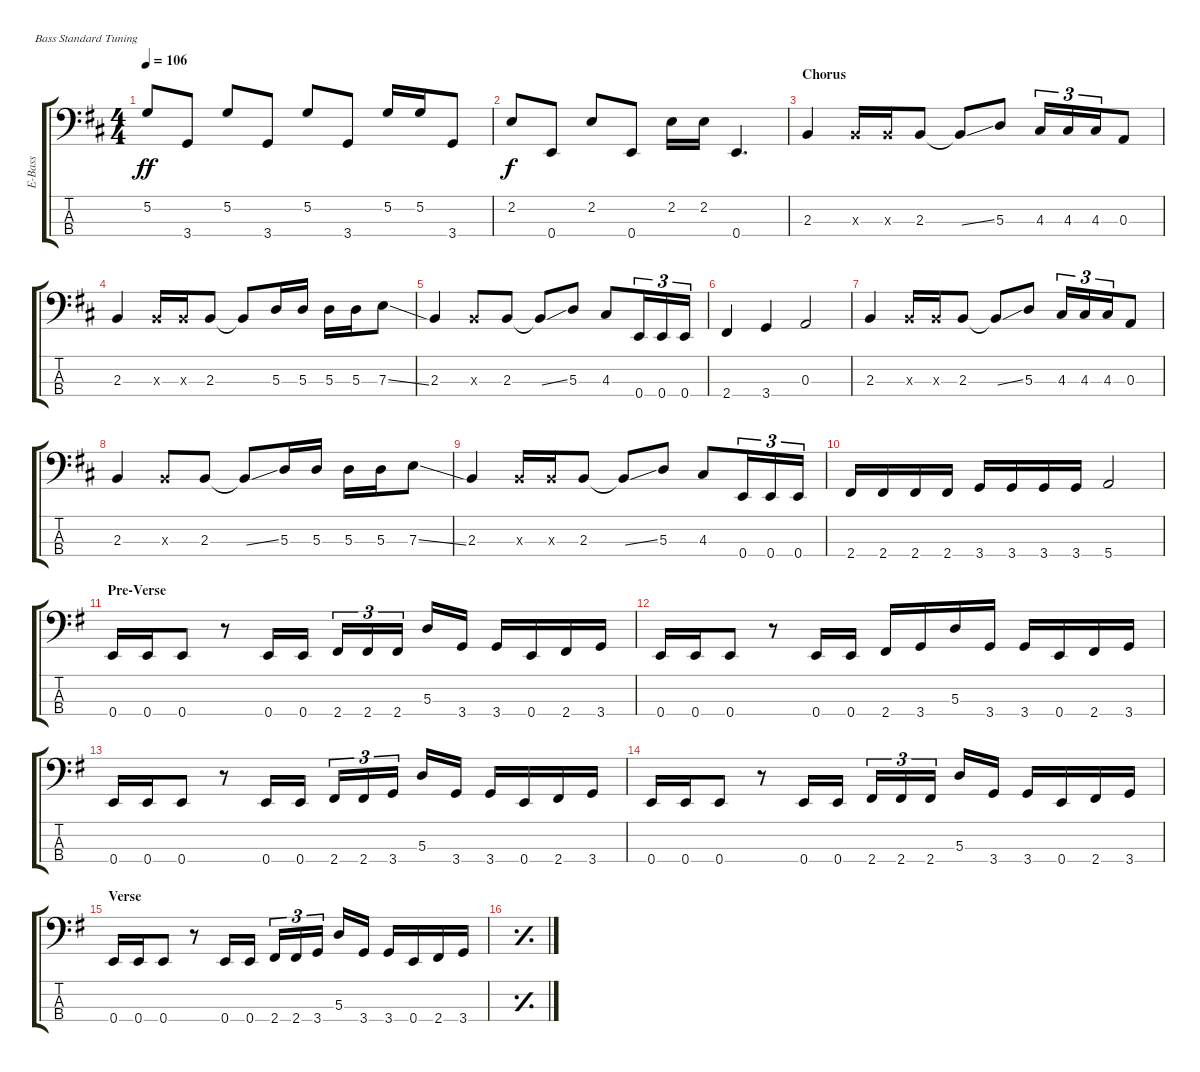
\defaultSystemsLayout 4
\bracketExtendMode groupsimilarinstruments
\otherSystemsTrackNameOrientation horizontal
\track ("Electric Bass" "E-Bass") {multiBarRest instrument electricbassfinger}
\staff {score tabs}
\tuning (G2 D2 A1 E1)
\ts (4 4)
\tempo 106
\clef f4
\ks d
5.2{acc forcenatural}.8{dy ff beam Up} 3.4{acc forcenatural}.8{beam Up} 5.2{acc forcenatural}.8{beam Up} 3.4{acc forcenatural}.8{beam Up} 5.2{acc forcenatural}.8{beam Up} 3.4{acc forcenatural}.8{beam Up} 5.2{acc forcenatural}.16{beam Up} 5.2{acc forcenatural}.16{beam Up} 3.4{acc forcenatural}.8{beam Up} |
2.2{acc forcenatural}.8{dy f beam Up} 0.4{acc forcenatural}.8{beam Up} 2.2{acc forcenatural}.8{beam Up} 0.4{acc forcenatural}.8{beam Up} 2.2{acc forcenatural}.16{beam Down} 2.2{acc forcenatural}.16{beam Down} 0.4{acc forcenatural}.4{d beam Up} |
\section ("" "Chorus")
2.3{acc forcenatural}.4{beam Up} 2.3{x acc forcenatural}.16{beam Up} 2.3{x acc forcenatural}.16{beam Up} 2.3{acc forcenatural}.8{beam Up} 2.3{ss t acc forcenatural}.8{beam Up} 5.3{acc forcenatural}.8{beam Up} 4.3{acc #}.16{tu (3 2) beam Up} 4.3{acc #}.16{tu (3 2) beam Up} 4.3{acc #}.16{tu (3 2) beam Up beam merge} 0.3{acc forcenatural}.8{beam Up} |
2.3{acc forcenatural}.4{beam Up} 2.3{x acc forcenatural}.16{beam Up} 2.3{x acc forcenatural}.16{beam Up} 2.3{acc forcenatural}.8{beam Up} 2.3{t acc forcenatural}.8{beam Up} 5.3{acc forcenatural}.16{beam Up} 5.3{acc forcenatural}.16{beam Up} 5.3{acc forcenatural}.16{beam Down} 5.3{acc forcenatural}.16{beam Down} 7.3{ss acc forcenatural}.8{beam Down} |
2.3{acc forcenatural}.4{beam Up} 2.3{x acc forcenatural}.8{beam Up} 2.3{acc forcenatural}.8{beam Up} 2.3{ss t acc forcenatural}.8{beam Up} 5.3{acc forcenatural}.8{beam Up} 4.3{acc #}.8{beam Up beam merge} 0.4{acc forcenatural}.16{tu (3 2) beam Up} 0.4{acc forcenatural}.16{tu (3 2) beam Up} 0.4{acc forcenatural}.16{tu (3 2) beam Up} |
2.4{acc #}.4{beam Up} 3.4{acc forcenatural}.4{beam Up} 0.3{acc forcenatural}.2{beam Up} |
2.3{acc forcenatural}.4{beam Up} 2.3{x acc forcenatural}.16{beam Up} 2.3{x acc forcenatural}.16{beam Up} 2.3{acc forcenatural}.8{beam Up} 2.3{ss t acc forcenatural}.8{beam Up} 5.3{acc forcenatural}.8{beam Up} 4.3{acc #}.16{tu (3 2) beam Up} 4.3{acc #}.16{tu (3 2) beam Up} 4.3{acc #}.16{tu (3 2) beam Up beam merge} 0.3{acc forcenatural}.8{beam Up} |
2.3{acc forcenatural}.4{beam Up} 2.3{x acc forcenatural}.8{beam Up} 2.3{acc forcenatural}.8{beam Up} 2.3{ss t acc forcenatural}.8{beam Up} 5.3{acc forcenatural}.16{beam Up} 5.3{acc forcenatural}.16{beam Up} 5.3{acc forcenatural}.16{beam Down} 5.3{acc forcenatural}.16{beam Down} 7.3{ss acc forcenatural}.8{beam Down} |
2.3{acc forcenatural}.4{beam Up} 2.3{x acc forcenatural}.16{beam Up} 2.3{x acc forcenatural}.16{beam Up} 2.3{acc forcenatural}.8{beam Up} 2.3{ss t acc forcenatural}.8{beam Up} 5.3{acc forcenatural}.8{beam Up} 4.3{acc #}.8{beam Up beam merge} 0.4{acc forcenatural}.16{tu (3 2) beam Up} 0.4{acc forcenatural}.16{tu (3 2) beam Up} 0.4{acc forcenatural}.16{tu (3 2) beam Up} |
2.4{acc #}.16{beam Up} 2.4{acc #}.16{beam Up} 2.4{acc #}.16{beam Up} 2.4{acc #}.16{beam Up} 3.4{acc forcenatural}.16{beam Up} 3.4{acc forcenatural}.16{beam Up} 3.4{acc forcenatural}.16{beam Up} 3.4{acc forcenatural}.16{beam Up} 5.4{acc forcenatural}.2{beam Up} |
\section ("" "Pre-Verse")
\ks g
0.4{acc forcenatural}.16{beam Up} 0.4{acc forcenatural}.16{beam Up} 0.4{acc forcenatural}.8{beam Up} r.8{beam Up} 0.4{acc forcenatural}.16{beam Up} 0.4{acc forcenatural}.16{beam Up} 2.4{acc #}.16{tu (3 2) beam Up} 2.4{acc #}.16{tu (3 2) beam Up} 2.4{acc #}.16{tu (3 2) beam Up beam splitsecondary} 5.3{acc forcenatural}.16{beam Up} 3.4{acc forcenatural}.16{beam Up} 3.4{acc forcenatural}.16{beam Up} 0.4{acc forcenatural}.16{beam Up} 2.4{acc #}.16{beam Up} 3.4{acc forcenatural}.16{beam Up} |
0.4{acc forcenatural}.16{beam Up} 0.4{acc forcenatural}.16{beam Up} 0.4{acc forcenatural}.8{beam Up} r.8{beam Up} 0.4{acc forcenatural}.16{beam Up} 0.4{acc forcenatural}.16{beam Up} 2.4{acc #}.16{beam Up} 3.4{acc forcenatural}.16{beam Up} 5.3{acc forcenatural}.16{beam Up} 3.4{acc forcenatural}.16{beam Up} 3.4{acc forcenatural}.16{beam Up} 0.4{acc forcenatural}.16{beam Up} 2.4{acc #}.16{beam Up} 3.4{acc forcenatural}.16{beam Up} |
0.4{acc forcenatural}.16{beam Up} 0.4{acc forcenatural}.16{beam Up} 0.4{acc forcenatural}.8{beam Up} r.8{beam Up} 0.4{acc forcenatural}.16{beam Up} 0.4{acc forcenatural}.16{beam Up} 2.4{acc #}.16{tu (3 2) beam Up} 2.4{acc #}.16{tu (3 2) beam Up} 3.4{acc forcenatural}.16{tu (3 2) beam Up beam splitsecondary} 5.3{acc forcenatural}.16{beam Up} 3.4{acc forcenatural}.16{beam Up} 3.4{acc forcenatural}.16{beam Up} 0.4{acc forcenatural}.16{beam Up} 2.4{acc #}.16{beam Up} 3.4{acc forcenatural}.16{beam Up} |
0.4{acc forcenatural}.16{beam Up} 0.4{acc forcenatural}.16{beam Up} 0.4{acc forcenatural}.8{beam Up} r.8{beam Up} 0.4{acc forcenatural}.16{beam Up} 0.4{acc forcenatural}.16{beam Up} 2.4{acc #}.16{tu (3 2) beam Up} 2.4{acc #}.16{tu (3 2) beam Up} 2.4{acc #}.16{tu (3 2) beam Up beam splitsecondary} 5.3{acc forcenatural}.16{beam Up} 3.4{acc forcenatural}.16{beam Up} 3.4{acc forcenatural}.16{beam Up} 0.4{acc forcenatural}.16{beam Up} 2.4{acc #}.16{beam Up} 3.4{acc forcenatural}.16{beam Up} |
\section ("" "Verse")
0.4{acc forcenatural}.16{beam Up} 0.4{acc forcenatural}.16{beam Up} 0.4{acc forcenatural}.8{beam Up} r.8{beam Up} 0.4{acc forcenatural}.16{beam Up} 0.4{acc forcenatural}.16{beam Up} 2.4{acc #}.16{tu (3 2) beam Up} 2.4{acc #}.16{tu (3 2) beam Up} 3.4{acc forcenatural}.16{tu (3 2) beam Up beam splitsecondary} 5.3{acc forcenatural}.16{beam Up} 3.4{acc forcenatural}.16{beam Up} 3.4{acc forcenatural}.16{beam Up} 0.4{acc forcenatural}.16{beam Up} 2.4{acc #}.16{beam Up} 3.4{acc forcenatural}.16{beam Up} |
\simile simple
